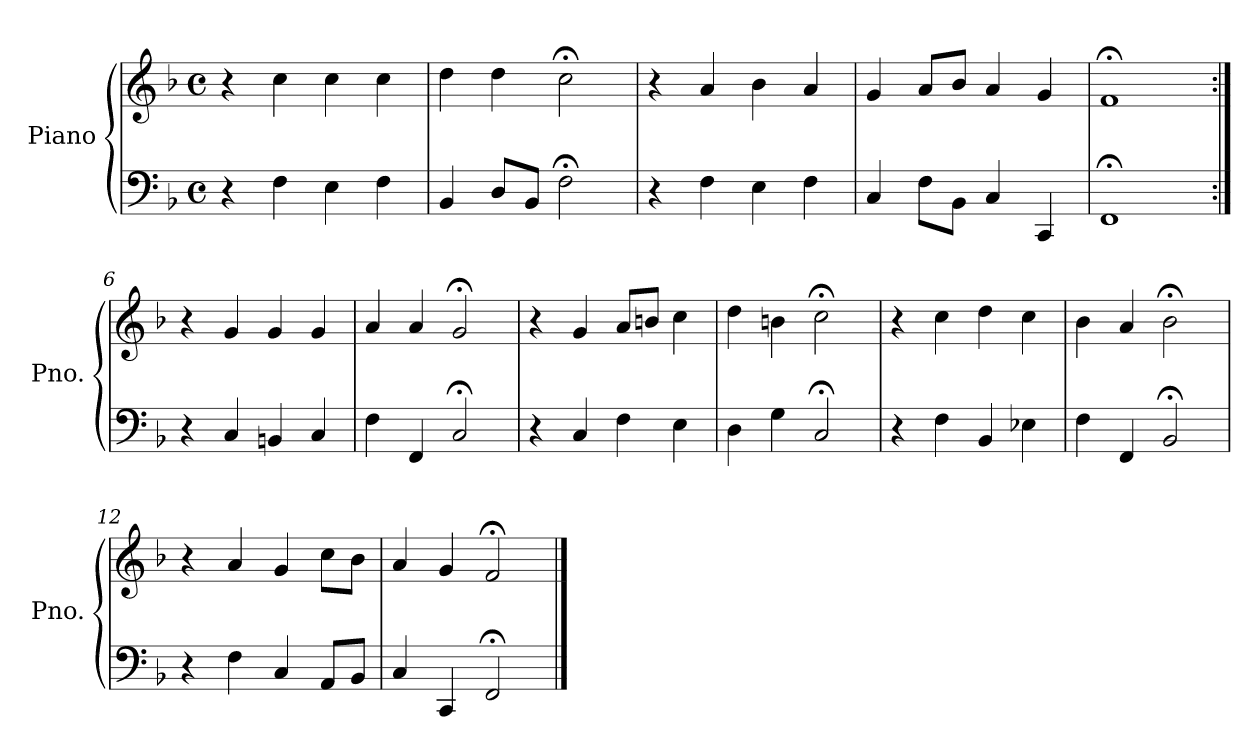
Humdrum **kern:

**kern	**kern
*part1	*part1
*staff2	*staff1
*I"Piano	*
*I'Pno.	*
*clefF4	*clefG2
*k[b-]	*k[b-]
*M4/4	*M4/4
*met(c)	*met(c)
=1	=1
4r	4r
4F\	4cc\
4E\	4cc\
4F\	4cc\
=2	=2
4BB-/	4dd\
8D/L	4dd\
8BB-/J	.
2F;<\	2cc;<\
=3	=3
4r	4r
4F\	4a/
4E\	4b-\
4F\	4a/
=4	=4
4C/	4g/
8F\L	8a/L
8BB-\J	8b-/J
4C/	4a/
4CC/	4g/
=5	=5
1FF;<	1f;<
=6:|!	=6:|!
4r	4r
4C/	4g/
4BBn/	4g/
4C/	4g/
=7	=7
4F\	4a/
4FF/	4a/
2C;</	2g;</
!!LO:LB:g=z
=8	=8
4r	4r
4C/	4g/
4F\	8a/L
.	8bn/J
4E\	4cc\
=9	=9
4D\	4dd\
4G\	4bn\
2C;</	2cc;<\
=10	=10
4r	4r
4F\	4cc\
4BB-/	4dd\
4E-X\	4cc\
=11	=11
4F\	4b-\
4FF/	4a/
2BB-;</	2b-;<\
=12	=12
4r	4r
4F\	4a/
4C/	4g/
8AA/L	8cc\L
8BB-/J	8b-\J
=13	=13
4C/	4a/
4CC/	4g/
2FF;</	2f;</
==	==
*-	*-
